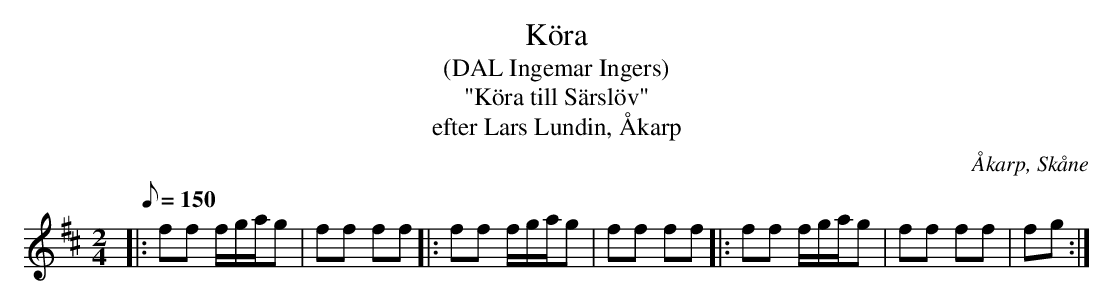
X:1
T:Köra
T:(DAL Ingemar Ingers)
T:"Köra till Särslöv"
T:efter Lars Lundin, Åkarp
O:Åkarp, Skåne
M:2/4
L:1/8
Q:150
K:D
|: ff f/g/a/g | ff ff |: ff f/g/a/g | ff ff |: ff f/g/a/g | ff ff | fg   :|
